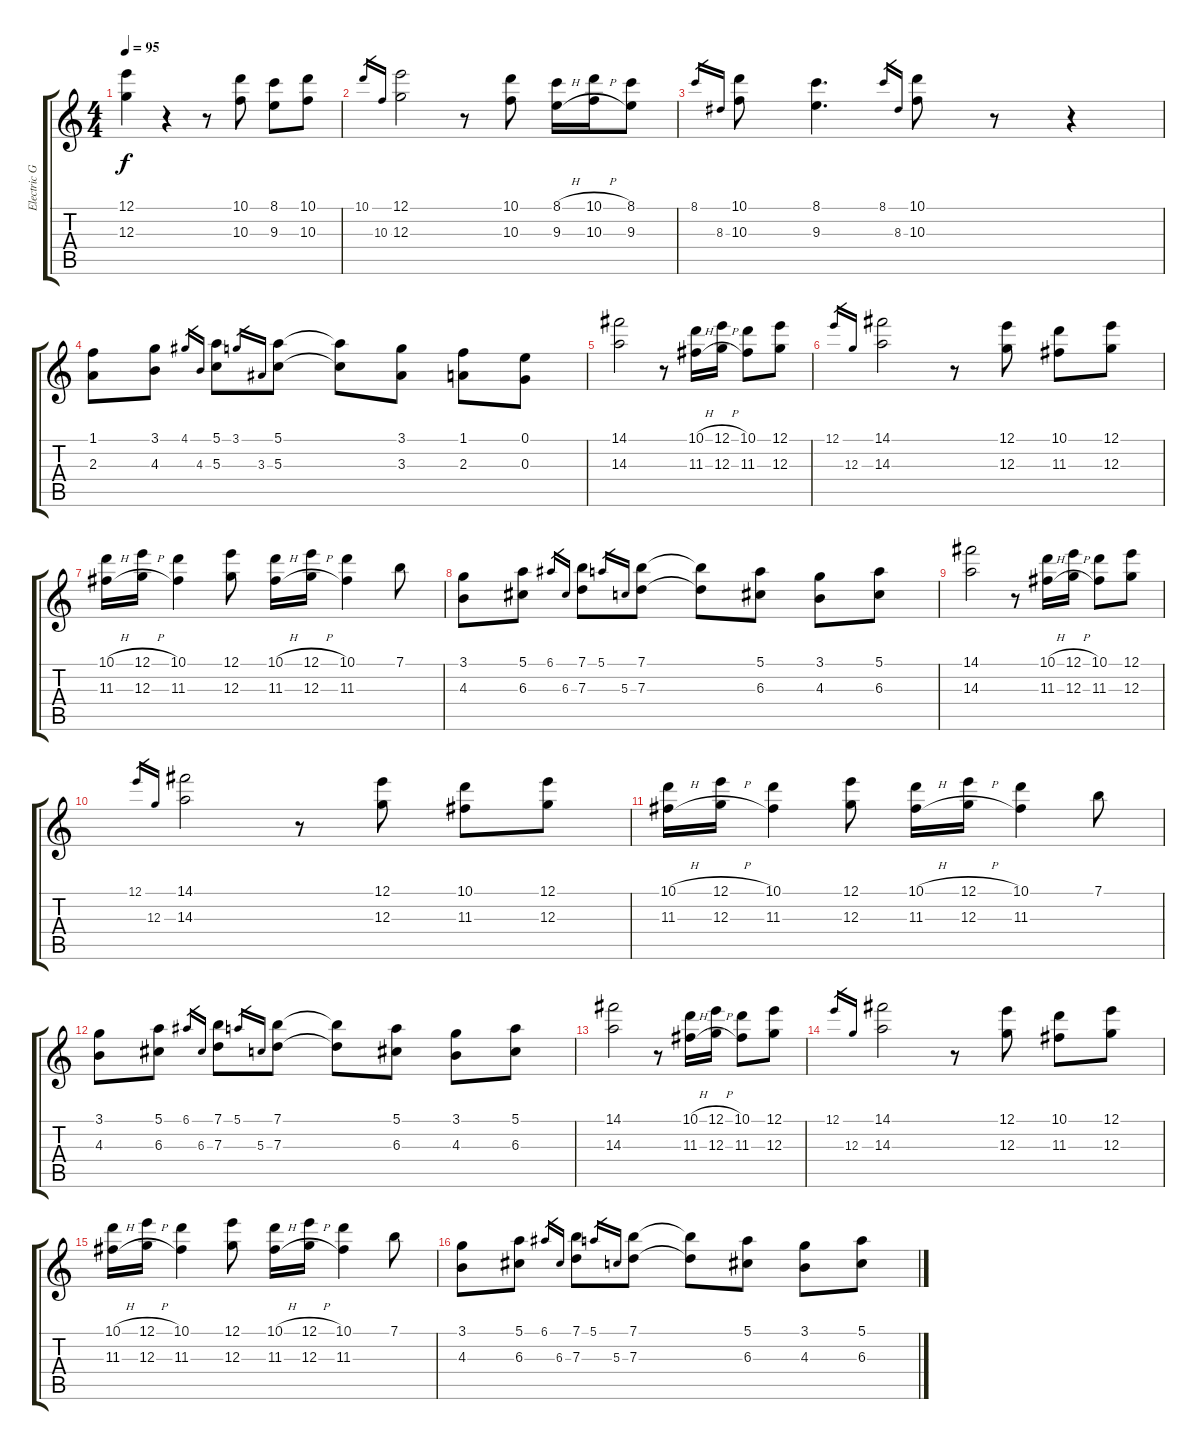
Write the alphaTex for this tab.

\track ("Electric Guitar 1" "Electric G") {instrument distortionguitar}
\staff {score tabs}
\tuning (E4 B3 G3 D3 A2 E2) {hide}
\ts (4 4)
\tempo 95
\clef g2
\ks c
(12.1 12.3).4{dy f} r.4 r.8 (10.1 10.3).8 (8.1 9.3).8 (10.1 10.3).8 |
10.1.16{gr} 10.3.16{gr} (12.1 12.3).2 r.8 (10.1 10.3).8 (8.1{h} 9.3{h}).16 (10.1{h} 10.3{h}).16 (8.1 9.3).8 |
8.1.16{gr} 8.3.16{gr} (10.1 10.3).8 (8.1 9.3).4{d} 8.1.16{gr} 8.3.16{gr} (10.1 10.3).8 r.8 r.4 |
(1.1 2.3).8 (3.1 4.3).8 4.1.16{gr} 4.3.16{gr} (5.1 5.3).8 3.1.16{gr} 3.3.16{gr} (5.1 5.3).8 (5.1{t} 5.3{t}).8 (3.1 3.3).8 (1.1 2.3).8 (0.1 0.3).8 |
(14.1 14.3).2 r.8 (10.1{h} 11.3{h}).16 (12.1{h} 12.3{h}).16 (10.1 11.3).8 (12.1 12.3).8 |
12.1.16{gr} 12.3.16{gr} (14.1 14.3).2 r.8 (12.1 12.3).8 (10.1 11.3).8 (12.1 12.3).8 |
(10.1{h} 11.3{h}).16 (12.1{h} 12.3{h}).16 (10.1 11.3).4 (12.1 12.3).8 (10.1{h} 11.3{h}).16 (12.1{h} 12.3{h}).16 (10.1 11.3).4 7.1.8 |
(3.1 4.3).8 (5.1 6.3).8 6.1.16{gr} 6.3.16{gr} (7.1 7.3).8 5.1.16{gr} 5.3.16{gr} (7.1 7.3).8 (7.1{t} 7.3{t}).8 (5.1 6.3).8 (3.1 4.3).8 (5.1 6.3).8 |
(14.1 14.3).2 r.8 (10.1{h} 11.3{h}).16 (12.1{h} 12.3{h}).16 (10.1 11.3).8 (12.1 12.3).8 |
12.1.16{gr} 12.3.16{gr} (14.1 14.3).2 r.8 (12.1 12.3).8 (10.1 11.3).8 (12.1 12.3).8 |
(10.1{h} 11.3{h}).16 (12.1{h} 12.3{h}).16 (10.1 11.3).4 (12.1 12.3).8 (10.1{h} 11.3{h}).16 (12.1{h} 12.3{h}).16 (10.1 11.3).4 7.1.8 |
(3.1 4.3).8 (5.1 6.3).8 6.1.16{gr} 6.3.16{gr} (7.1 7.3).8 5.1.16{gr} 5.3.16{gr} (7.1 7.3).8 (7.1{t} 7.3{t}).8 (5.1 6.3).8 (3.1 4.3).8 (5.1 6.3).8 |
(14.1 14.3).2 r.8 (10.1{h} 11.3{h}).16 (12.1{h} 12.3{h}).16 (10.1 11.3).8 (12.1 12.3).8 |
12.1.16{gr} 12.3.16{gr} (14.1 14.3).2 r.8 (12.1 12.3).8 (10.1 11.3).8 (12.1 12.3).8 |
(10.1{h} 11.3{h}).16 (12.1{h} 12.3{h}).16 (10.1 11.3).4 (12.1 12.3).8 (10.1{h} 11.3{h}).16 (12.1{h} 12.3{h}).16 (10.1 11.3).4 7.1.8 |
(3.1 4.3).8 (5.1 6.3).8 6.1.16{gr} 6.3.16{gr} (7.1 7.3).8 5.1.16{gr} 5.3.16{gr} (7.1 7.3).8 (7.1{t} 7.3{t}).8 (5.1 6.3).8 (3.1 4.3).8 (5.1 6.3).8
